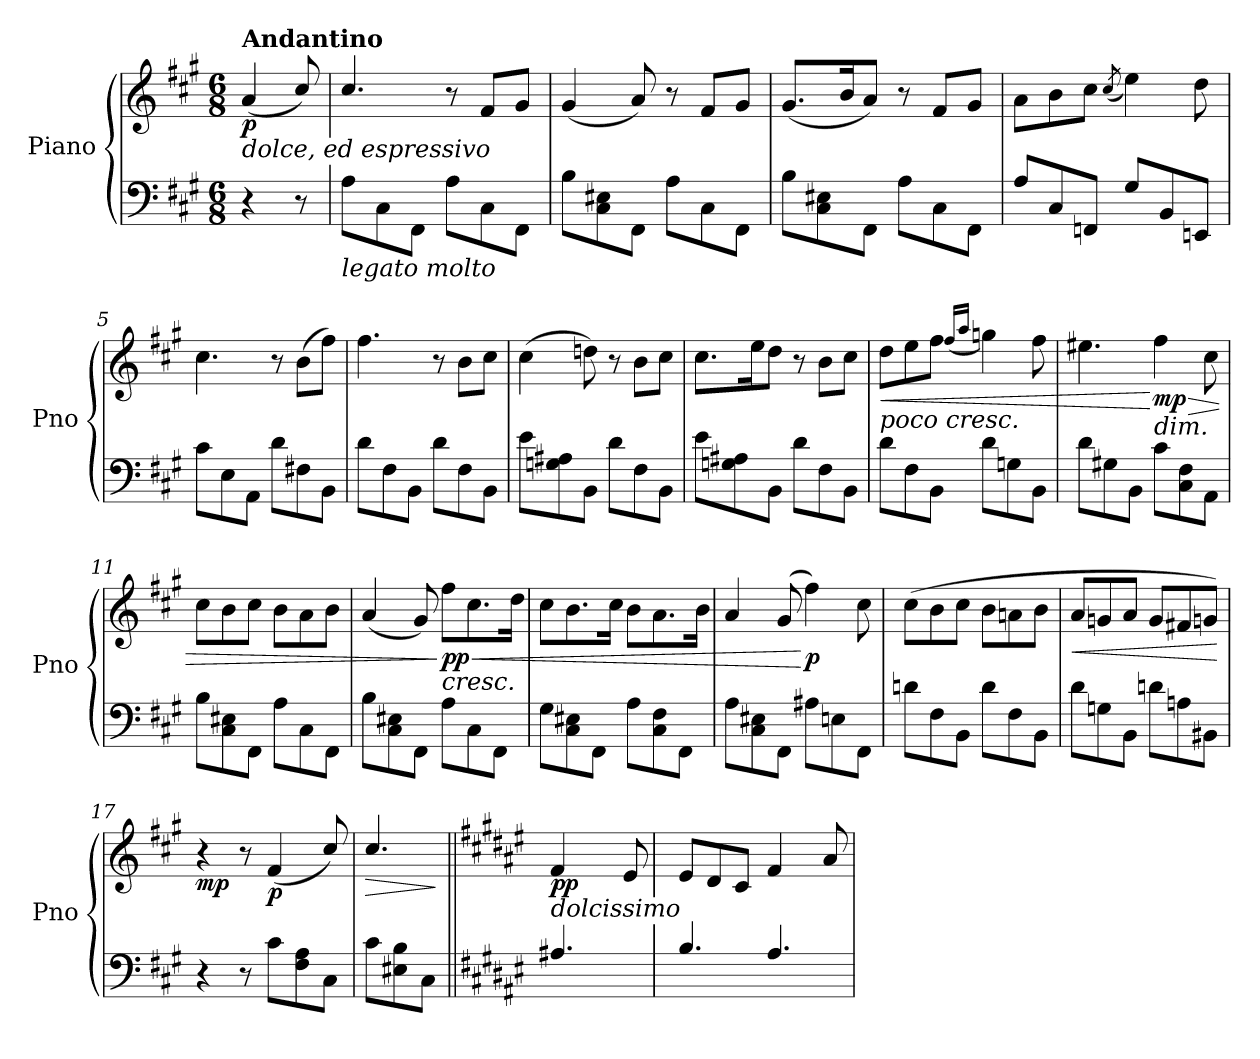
**kern	**kern	**dynam
*part1	*part1	*part1
*staff2	*staff1	*staff1/2
*I"Piano	*	*
*I'Pno	*	*
*clefF4	*clefG2	*
*k[f#c#g#]	*k[f#c#g#]	*
*M6/8	*M6/8	*
=	=	=
!	!LO:TX:a:B:t=Andantino	!
!	!LO:TX:b:i:t=dolce, ed espressivo	!
!	!	!LO:DY:b
4r	(>4a/	p
8r	8cc#/)	.
=1	=1	=1
!LO:TX:b:i:t=legato molto	!	!
8A\L	4.cc#/	.
8C#\	.	.
8FF#\J	.	.
8A\L	8r	.
8C#\	8f#/L	.
8FF#\J	8g#/J	.
=2	=2	=2
8B\L	(4g#/	.
8C#\ 8E#X\	.	.
8FF#\J	8a/)	.
8A\L	8r	.
8C#\	8f#/L	.
8FF#\J	8g#/J	.
=3	=3	=3
8B\L	(8.g#/L	.
8C#\ 8E#X\	.	.
.	16b/K	.
8FF#\J	8a/J)	.
8A\L	8r	.
8C#\	8f#/L	.
8FF#\J	8g#/J	.
=4	=4	=4
8A/L	8a\L	.
8C#/	8b\	.
8FFn/J	8cc#\J	.
.	(8qcc#/	.
8G#/L	4ee\)	.
8BB/	.	.
8EEn/J	8dd\	.
=5	=5	=5
8c#\L	4.cc#\	.
8E\	.	.
8AA\J	.	.
8d\L	8r	.
8F#X\	(8b\L	.
8BB\J	8ff#\J)	.
!!LO:LB:g=z
=6	=6	=6
8d\L	4.ff#\	.
8F#\	.	.
8BB\J	.	.
8d\L	8r	.
8F#\	8b\L	.
8BB\J	8cc#\J	.
=7	=7	=7
8e\L	(4cc#\	.
8Gn\ 8A#X\	.	.
8BB\J	8ddn\)	.
8d\L	8r	.
8F#\	8b\L	.
8BB\J	8cc#\J	.
=8	=8	=8
8e\L	8.cc#\L	.
8Gn\ 8A#X\	.	.
.	16ee\K	.
8BB\J	8dd\J	.
8d\L	8r	.
8F#\	8b\L	.
8BB\J	8cc#\J	.
=9	=9	=9
!	!LO:TX:b:i:t=poco cresc.	!
!	!	!LO:HP:b
8d\L	8dd\L	<
8F#\	8ee\	.
8BB\J	8ff#\J	.
.	(16qff#/LL	.
.	16qaa/JJ	.
8d\L	4ggn\)	.
8Gn\	.	.
8BB\J	8ff#\	.
=10	=10	=10
8d\L	4.ee#X\	.
8G#X\	.	.
8BB\J	.	.
!	!LO:TX:b:i:t=dim.	!
!	!	!LO:HP:n=1:b
!	!	!LO:DY:n=1:b
8c#\L	4ff#\	[ > mp
8C#\ 8F#\	.	.
8AA\J	8cc#\	.
=11	=11	=11
8B\L	8cc#\L	.
8C#\ 8E#X\	8b\	.
8FF#\J	8cc#\J	.
8A\L	8b\L	.
8C#\	8a\	.
8FF#\J	8b\J	.
=12	=12	=12
8B\L	(4a/	.
8C#\ 8E#X\	.	.
8FF#\J	8g#/)	.
!	!LO:TX:b:i:t=cresc.	!
!	!	!LO:HP:n=1:b
!	!	!LO:DY:n=1:b
8A\L	8ff#\L	] < pp
8C#\	8.cc#\	.
8FF#\J	.	.
.	16dd\Jk	.
!!LO:LB:g=z
=13	=13	=13
8G#\L	8cc#\L	.
8C#\ 8E#X\	8.b\	.
8FF#\J	.	.
.	16cc#\Jk	.
8A\L	8b\L	.
8C#\ 8F#\	8.a\	.
8FF#\J	.	.
.	16b\Jk	.
=14	=14	=14
8A\L	4a/	.
8C#\ 8E#X\	.	.
8FF#\J	(8g#/	.
!	!	!LO:DY:n=1:b
8A#X\L	4ff#\)	[ p
8En\	.	.
8FF#\J	8cc#\	.
=15	=15	=15
8dn\L	(8cc#\L	.
8F#\	8b\	.
8BB\J	8cc#\J	.
8d\L	8b\L	.
8F#\	8an\	.
8BB\J	8b\J	.
=16	=16	=16
!	!	!LO:HP:b
8d\L	8a/L	<
8Gn\	8gn/	.
8BB\J	8a/J	.
8dn\L	8g/L	.
8An\	8f#X/	.
8BB#X\J	8gn/J)	.
.	.	[
=17	=17	=17
!	!	!LO:DY:b
4r	4r	mp
8r	8r	.
!	!	!LO:DY:b
8c#\L	(4f#/	p
8F#\ 8A\	.	.
8C#\J	8cc#/)	.
=18	=18	=18
!	!	!LO:HP:b
8c#\L	4.cc#/	>
8E#X\ 8B\	.	.
8C#\J	.	.
.	.	]
!!LO:LB:g=z
=19||	=19||	=19||
*k[f#c#g#d#a#e#]	*k[f#c#g#d#a#e#]	*
*^	*	*
!	!	!LO:TX:b:i:t=dolcissimo	!
!	!	!	!LO:DY:b
4.A#X/	8A#\Lyy	4f#/	pp
.	8C#\ 8F#\	.	.
.	8FF#\J	8e#/	.
=20	=20	=20	=20
4.B/	8B\Lyy	8e#/L	.
.	8C#\ 8E#\	8d#/	.
.	8FF#\J	8c#/J	.
4.A#/	8A#\Lyy	4f#/	.
.	8C#\ 8F#\	.	.
.	8FF#\J	8a#/	.
*v	*v	*	*
=	=	=
*-	*-	*-
